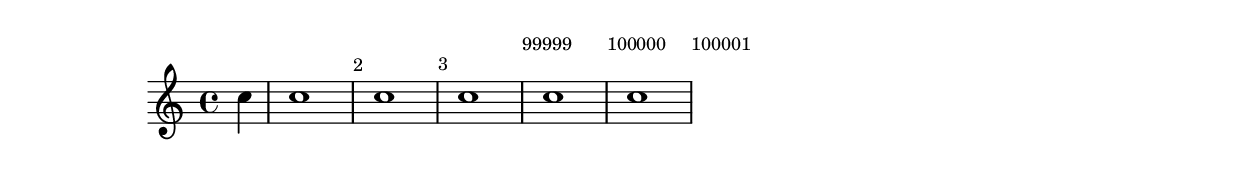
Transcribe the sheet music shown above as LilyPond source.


\version "2.4.0"

\header {

texidoc="Bar number may be set and their padding adjusted individually.  
The counting of bar numbers is started after the anacrusis.

To prevent clashes at the beginning of a line, the padding may have to 
be increased.
"

}

\score {
   \relative c'' {
      \partial 4 c4 
      c1 c c
      \set Score.currentBarNumber = #99999
      \override Score.BarNumber  #'padding = #3
      c1 c
  }
  \layout {
    raggedright = ##t
    \context {
	\Score
	\override BarNumber #'break-visibility = #all-visible
    }
  }
}
